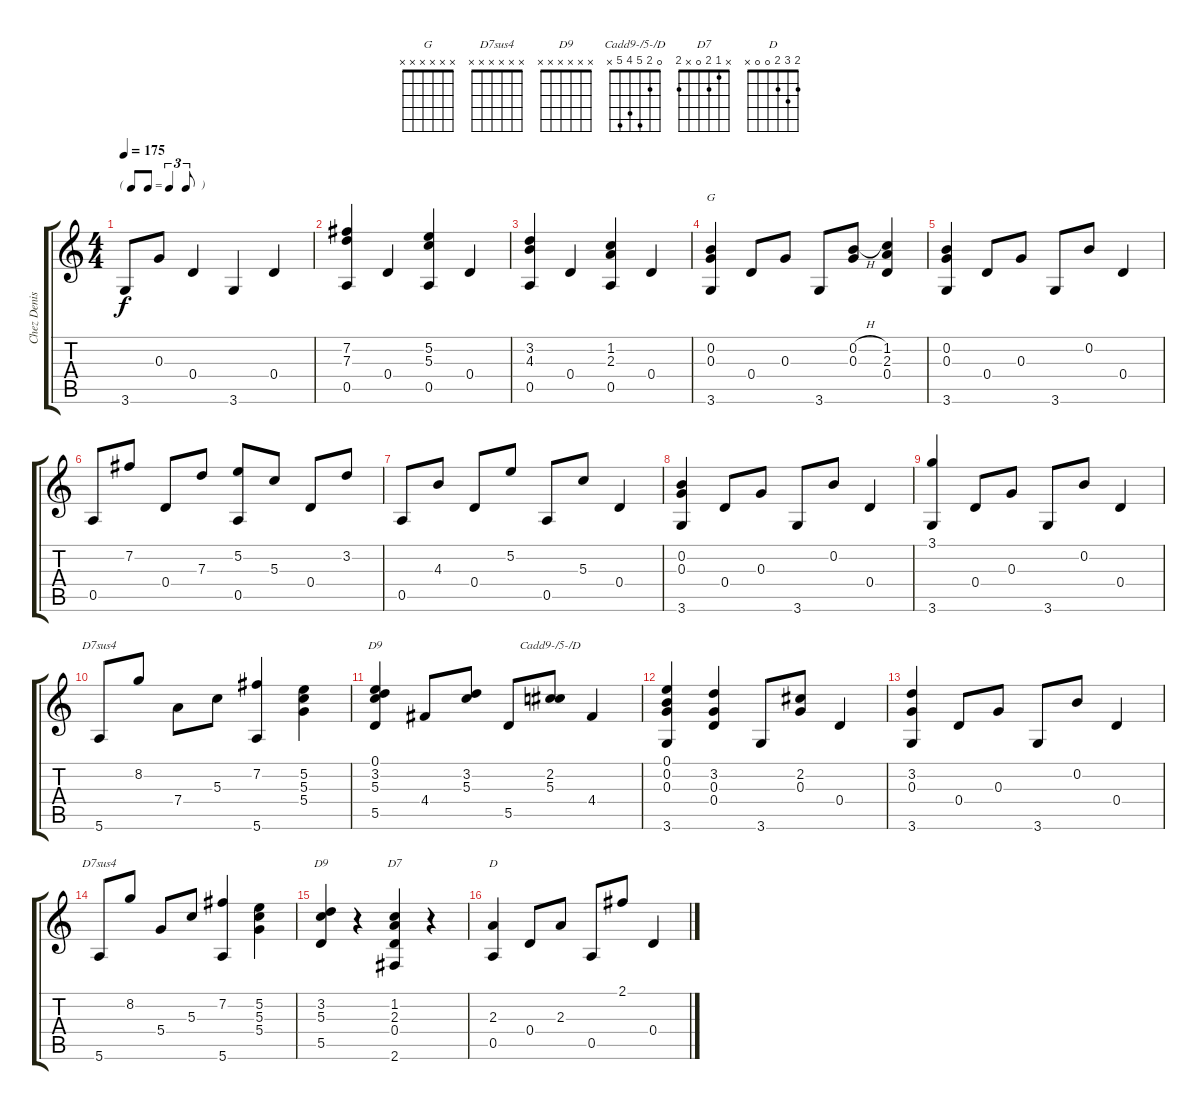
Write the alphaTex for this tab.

\track ("Chez Denise" "Chez Denis") {instrument acousticguitarnylon}
\staff {score tabs}
\tuning (E4 B3 G3 D3 A2 E2) {hide}
\chord ("G" x x x x x x) {firstfret 0}
\chord ("D7sus4" x 8 5 7 5 5) {firstfret 5}
\chord ("D9" 0 3 5 4 5 x)
\chord ("Cadd9-/5-/D" 0 2 5 4 5 x)
\chord ("D7sus4" x x x x x x) {firstfret 0}
\chord ("D9" x x x x x x) {firstfret 0}
\chord ("D7" x 1 2 0 x 2)
\chord ("D" 2 3 2 0 0 x)
\ts (4 4)
\tf triplet8th
\tempo 175
\clef g2
\ks c
3.6.8{dy f} 0.3.8 0.4.4 3.6.4 0.4.4 |
(7.2 7.3 0.5).4 0.4.4 (5.2 5.3 0.5).4 0.4.4 |
(3.2 4.3 0.5).4 0.4.4 (1.2 2.3 0.5).4 0.4.4 |
(0.2 0.3 3.6).4{ch "G"} 0.4.8 0.3.8 3.6.8 (0.2{h} 0.3).8 (1.2 2.3 0.4).4 |
(0.2 0.3 3.6).4 0.4.8 0.3.8 3.6.8 0.2.8 0.4.4 |
0.5.8 7.2.8 0.4.8 7.3.8 (5.2 0.5).8 5.3.8 0.4.8 3.2.8 |
0.5.8 4.3.8 0.4.8 5.2.8 0.5.8 5.3.8 0.4.4 |
(0.2 0.3 3.6).4 0.4.8 0.3.8 3.6.8 0.2.8 0.4.4 |
(3.1 3.6).4 0.4.8 0.3.8 3.6.8 0.2.8 0.4.4 |
5.6.8{ch "D7sus4"} 8.2.8 7.4.8 5.3.8 (7.2 5.6).4 (5.2 5.3 5.4).4 |
(0.1 3.2 5.3 5.5).4{ch "D9"} 4.4.8 (3.2 5.3).8 5.5.8 (2.2 5.3).8{ch "Cadd9-/5-/D"} 4.4.4 |
(0.1 0.2 0.3 3.6).4 (3.2 0.3 0.4).4 3.6.8 (2.2 0.3).8 0.4.4 |
(3.2 0.3 3.6).4 0.4.8 0.3.8 3.6.8 0.2.8 0.4.4 |
5.6.8{ch "D7sus4"} 8.2.8 5.4.8 5.3.8 (7.2 5.6).4 (5.2 5.3 5.4).4 |
(3.2 5.3 5.5).4{ch "D9"} r.4 (1.2 2.3 0.4 2.6).4{ch "D7"} r.4 |
(2.3 0.5).4{ch "D"} 0.4.8 2.3.8 0.5.8 2.1.8 0.4.4
